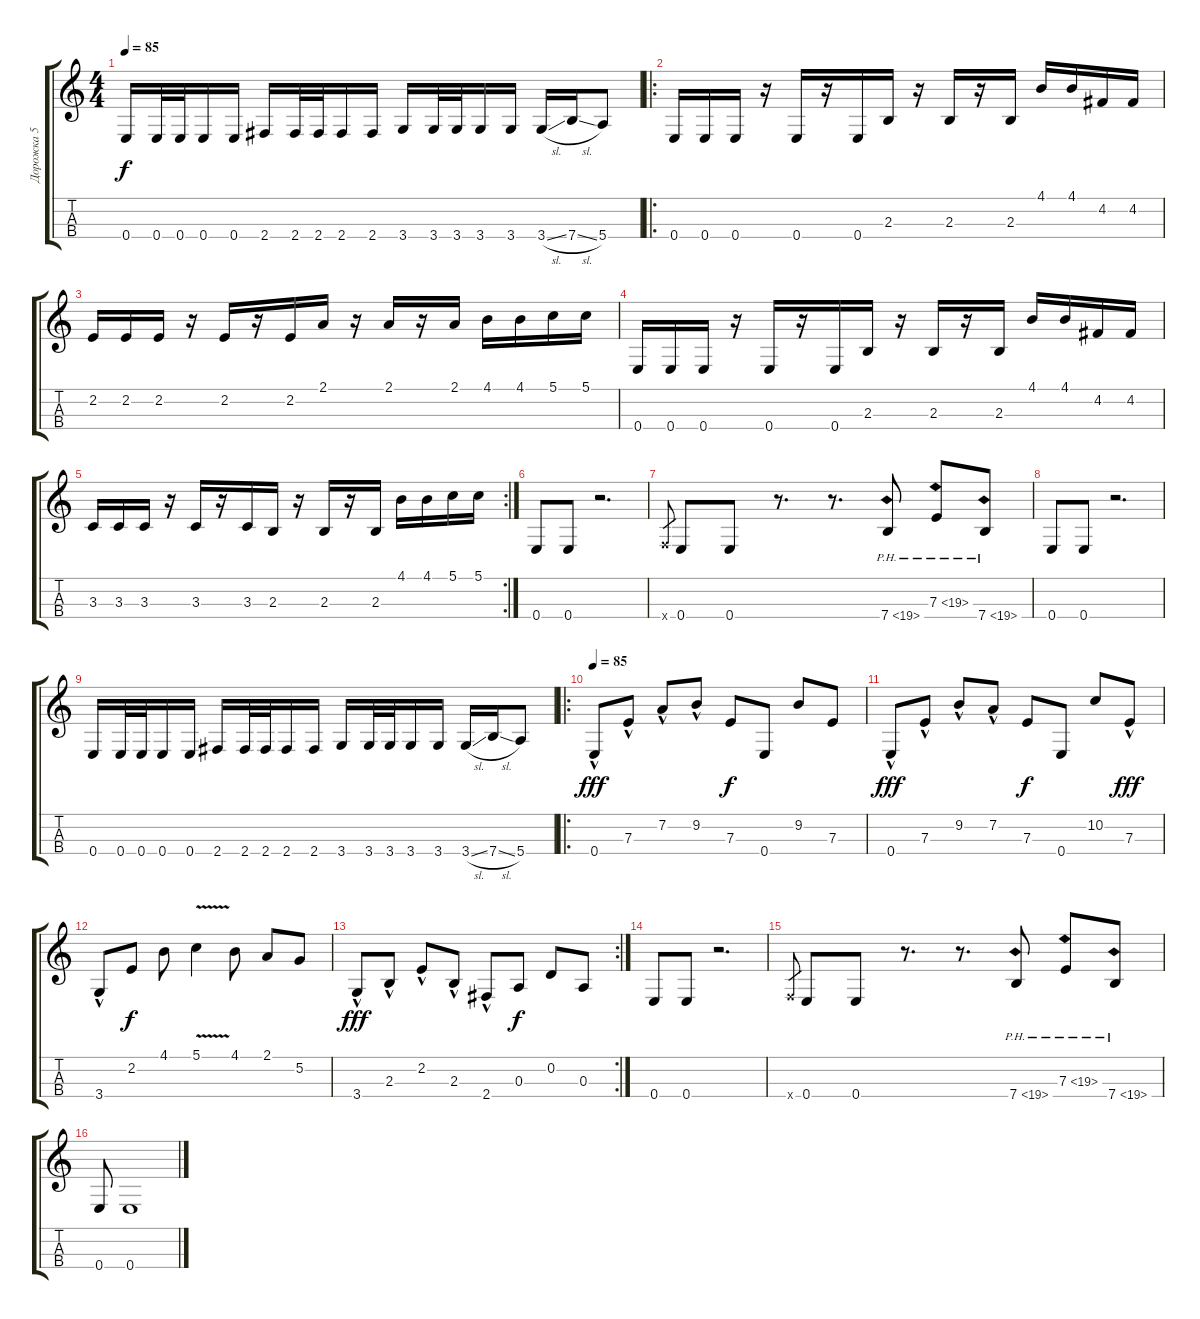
\track ("Дорожка 5" "Дорожка 5") {instrument slapbass2}
\staff {score tabs}
\tuning (G3 D3 A2 E2) {hide}
\ts (4 4)
\tempo 85
\clef g2
\ks c
0.4.16{dy f} 0.4.32 0.4.32 0.4.16 0.4.16 2.4.16 2.4.32 2.4.32 2.4.16 2.4.16 3.4.16 3.4.32 3.4.32 3.4.16 3.4.16 3.4{sl}.16 7.4{sl}.16 5.4.8 |
\ro
0.4.16 0.4.16 0.4.16 r.16 0.4.16 r.16 0.4.16 2.3.16 r.16 2.3.16 r.16 2.3.16 4.1.16 4.1.16 4.2.16 4.2.16 |
2.2.16 2.2.16 2.2.16 r.16 2.2.16 r.16 2.2.16 2.1.16 r.16 2.1.16 r.16 2.1.16 4.1.16 4.1.16 5.1.16 5.1.16 |
0.4.16 0.4.16 0.4.16 r.16 0.4.16 r.16 0.4.16 2.3.16 r.16 2.3.16 r.16 2.3.16 4.1.16 4.1.16 4.2.16 4.2.16 |
\rc 2
3.3.16 3.3.16 3.3.16 r.16 3.3.16 r.16 3.3.16 2.3.16 r.16 2.3.16 r.16 2.3.16 4.1.16 4.1.16 5.1.16 5.1.16 |
0.4.8 0.4.8 r.2{d} |
1.4{x}.8{gr} 0.4.8 0.4.8 r.8{d} r.8{d} 7.4{ph 12}.8 7.3{ph 12}.8 7.4{ph 12}.8 |
0.4.8 0.4.8 r.2{d} |
0.4.16 0.4.32 0.4.32 0.4.16 0.4.16 2.4.16 2.4.32 2.4.32 2.4.16 2.4.16 3.4.16 3.4.32 3.4.32 3.4.16 3.4.16 3.4{sl}.16 7.4{sl}.16 5.4.8 |
\ro
\tempo 85
0.4{hac}.8{dy fff volume 13} 7.3{hac}.8 7.2{hac}.8 9.2{hac}.8 7.3.8{dy f} 0.4.8 9.2.8 7.3.8 |
0.4{hac}.8{dy fff} 7.3{hac}.8 9.2{hac}.8 7.2{hac}.8 7.3.8{dy f} 0.4.8 10.2.8 7.3{hac}.8{dy fff} |
3.4{hac}.8{volume 16} 2.2.8{dy f} 4.1.8 5.1{v}.4 4.1.8 2.1.8 5.2.8 |
\rc 2
3.4{hac}.8{dy fff} 2.3{hac}.8 2.2{hac}.8 2.3{hac}.8 2.4{hac}.8 0.3.8{dy f} 0.2.8 0.3.8 |
0.4.8 0.4.8 r.2{d} |
1.4{x}.8{gr} 0.4.8 0.4.8 r.8{d} r.8{d} 7.4{ph 12}.8 7.3{ph 12}.8 7.4{ph 12}.8 |
0.4.8 0.4.1
